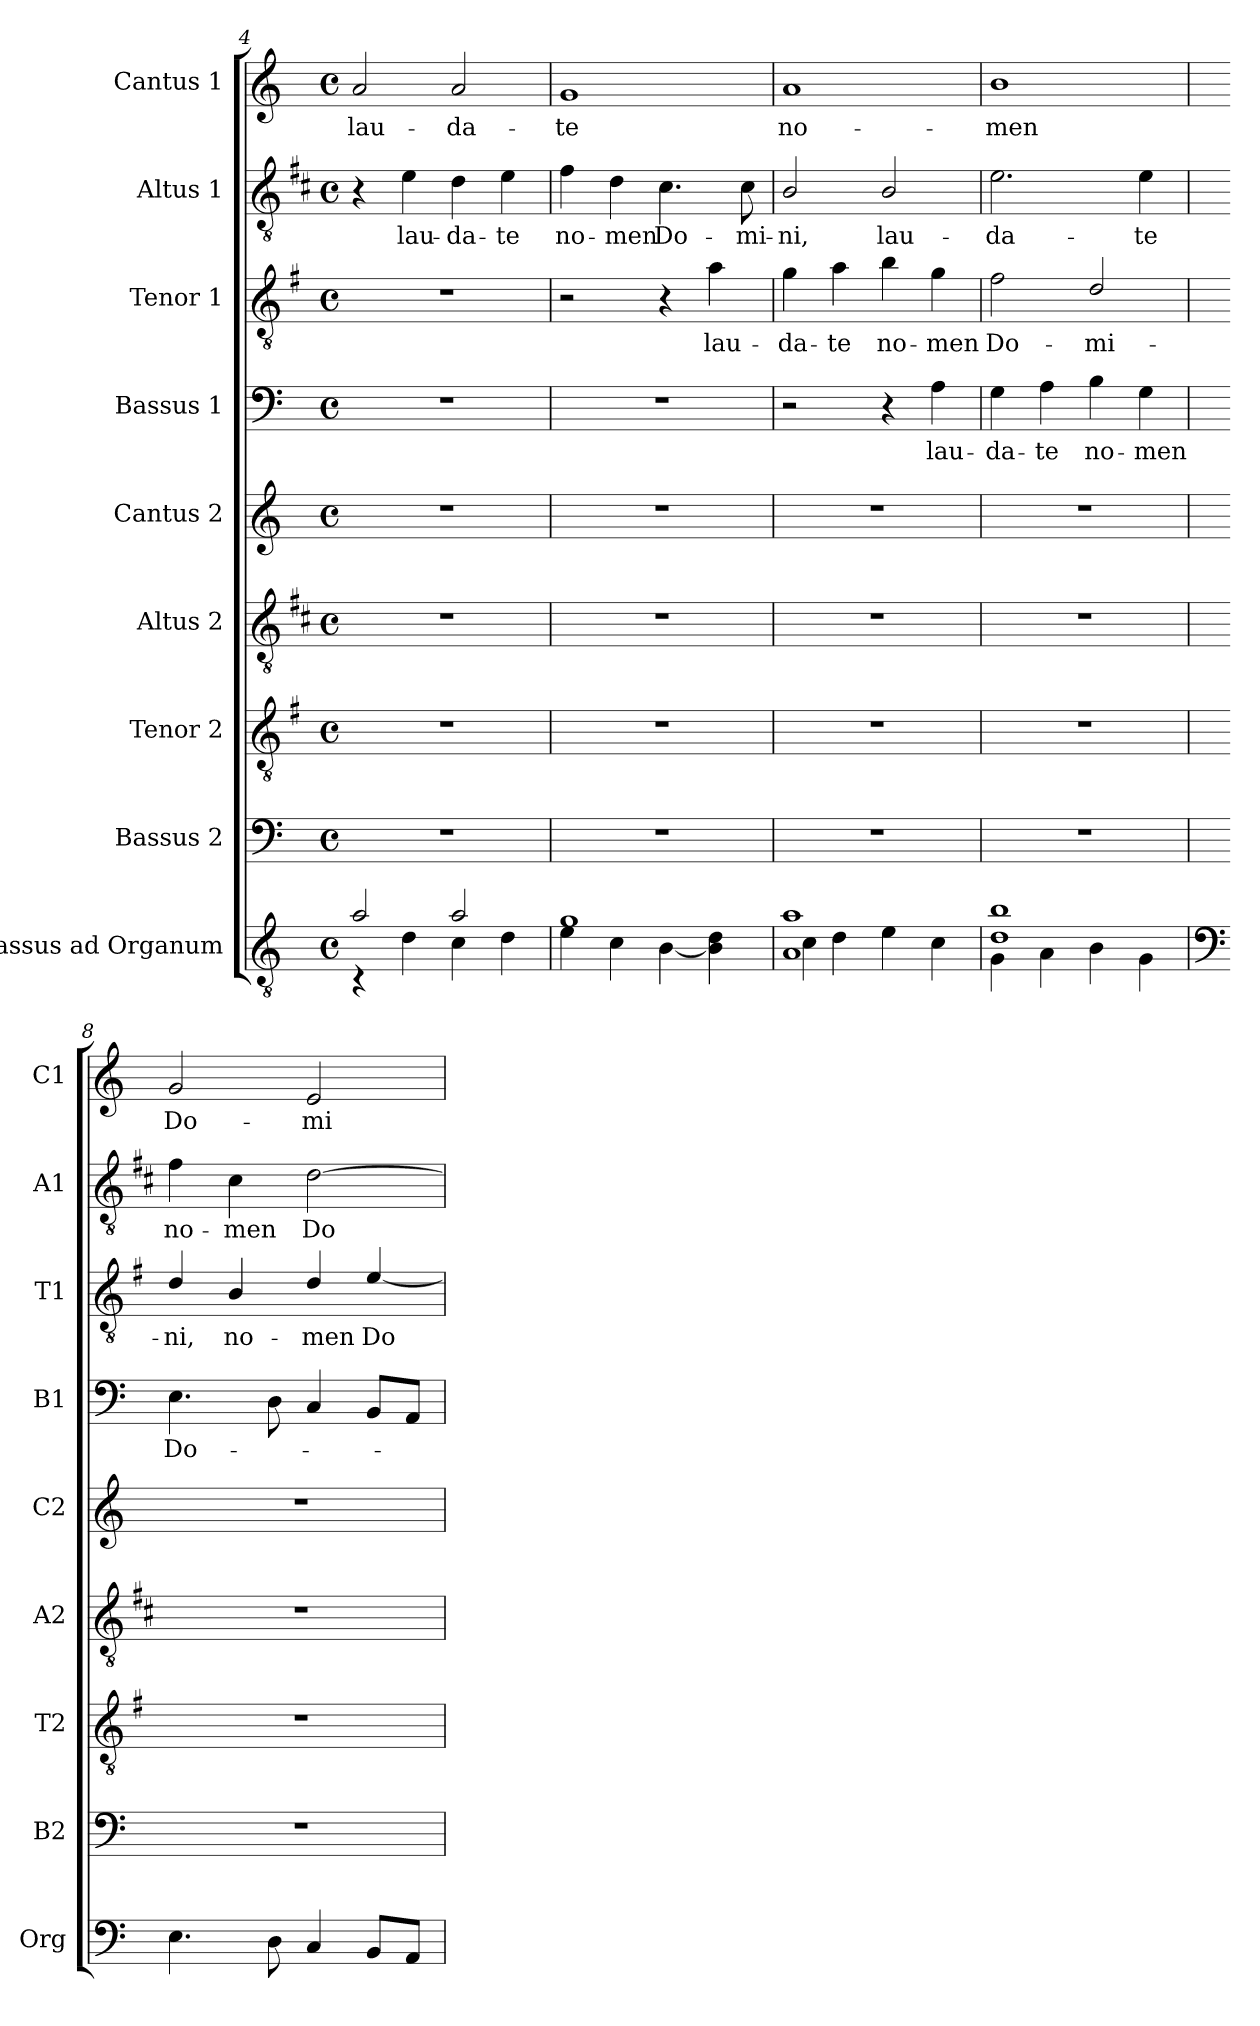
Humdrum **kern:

**kern	**kern	**kern	**kern	**kern	**kern	**text	**kern	**text	**kern	**text	**kern	**text
*part9	*part8	*part7	*part6	*part5	*part4	*part4	*part3	*part3	*part2	*part2	*part1	*part1
*staff9	*staff8	*staff7	*staff6	*staff5	*staff4	*staff4	*staff3	*staff3	*staff2	*staff2	*staff1	*staff1
*I"Bassus ad Organum	*I"Bassus 2	*I"Tenor 2	*I"Altus 2	*I"Cantus 2	*I"Bassus 1	*	*I"Tenor 1	*	*I"Altus 1	*	*I"Cantus 1	*
*I'Org	*I'B2	*I'T2	*I'A2	*I'C2	*I'B1	*	*I'T1	*	*I'A1	*	*I'C1	*
*clefGv2	*clefF4	*clefGv2	*clefGv2	*clefG2	*clefF4	*	*clefGv2	*	*clefGv2	*	*clefG2	*
*	*	*ITrd4c7	*ITrd1c2	*	*	*	*ITrd4c7	*	*ITrd1c2	*	*	*
*k[]	*k[]	*k[]	*k[]	*k[]	*k[]	*	*k[]	*	*k[]	*	*k[]	*
*C:	*C:	*C:	*C:	*C:	*C:	*	*C:	*	*C:	*	*C:	*
*M4/4	*M4/4	*M4/4	*M4/4	*M4/4	*M4/4	*	*M4/4	*	*M4/4	*	*M4/4	*
*met(c)	*met(c)	*met(c)	*met(c)	*met(c)	*met(c)	*	*met(c)	*	*met(c)	*	*met(c)	*
=4	=4	=4	=4	=4	=4	=4	=4	=4	=4	=4	=4	=4
*^	*	*	*	*	*	*	*	*	*	*	*	*
!	!	!	!	!	!	!	!	!	!	!	!	!	!LO:LY:b
2a/	4rC	1r	1r	1r	1r	1r	.	1r	.	4r	.	2a/	lau-
!	!	!	!	!	!	!	!	!	!	!	!LO:LY:b	!	!
.	4d\	.	.	.	.	.	.	.	.	4d\	lau-	.	.
!	!	!	!	!	!	!	!	!	!	!	!LO:LY:b	!	!LO:LY:b
2a/	4c\	.	.	.	.	.	.	.	.	4c\	-da-	2a/	-da-
!	!	!	!	!	!	!	!	!	!	!	!LO:LY:b	!	!
.	4d\	.	.	.	.	.	.	.	.	4d\	-te	.	.
=5	=5	=5	=5	=5	=5	=5	=5	=5	=5	=5	=5	=5	=5
!	!	!	!	!	!	!	!	!	!	!	!LO:LY:b	!	!LO:LY:b
1g	4e\	1r	1r	1r	1r	1r	.	2r	.	4e\	no-	1g	-te
!	!	!	!	!	!	!	!	!	!	!	!LO:LY:b	!	!
.	4c\	.	.	.	.	.	.	.	.	4c\	-men	.	.
!	!	!	!	!	!	!	!	!	!	!	!LO:LY:b	!	!
.	[<4B\	.	.	.	.	.	.	4r	.	4.B\	Do-	.	.
!	!	!	!	!	!	!	!	!	!LO:LY:b	!	!	!	!
.	4B\] 4d\	.	.	.	.	.	.	4d\	lau-	.	.	.	.
!	!	!	!	!	!	!	!	!	!	!	!LO:LY:b	!	!
.	.	.	.	.	.	.	.	.	.	8B\	-mi-	.	.
=6	=6	=6	=6	=6	=6	=6	=6	=6	=6	=6	=6	=6	=6
*	*^	*	*	*	*	*	*	*	*	*	*	*	*
!	!	!	!	!	!	!	!	!	!	!LO:LY:b	!	!LO:LY:b	!	!LO:LY:b
1a	1A	4c\	1r	1r	1r	1r	2r	.	4c\	-da-	2A/	-ni,	1a	no-
!	!	!	!	!	!	!	!	!	!	!LO:LY:b	!	!	!	!
.	.	4d\	.	.	.	.	.	.	4d\	-te	.	.	.	.
!	!	!	!	!	!	!	!	!	!	!LO:LY:b	!	!LO:LY:b	!	!
.	.	4e\	.	.	.	.	4r	.	4e\	no-	2A/	lau-	.	.
!	!	!	!	!	!	!	!	!LO:LY:b	!	!LO:LY:b	!	!	!	!
.	.	4c\	.	.	.	.	4A\	lau-	4c\	-men	.	.	.	.
!!LO:PB:g=z
=7	=7	=7	=7	=7	=7	=7	=7	=7	=7	=7	=7	=7	=7	=7
!	!	!	!	!	!	!	!	!LO:LY:b	!	!LO:LY:b	!	!LO:LY:b	!	!LO:LY:b
1b	4G\	1d	1r	1r	1r	1r	4G\	-da-	2B\	Do-	2.d\	-da-	1b	-men
!	!	!	!	!	!	!	!	!LO:LY:b	!	!	!	!	!	!
.	4A\	.	.	.	.	.	4A\	-te	.	.	.	.	.	.
!	!	!	!	!	!	!	!	!LO:LY:b	!	!LO:LY:b	!	!	!	!
.	4B\	.	.	.	.	.	4B\	no-	2G/	-mi-	.	.	.	.
!	!	!	!	!	!	!	!	!LO:LY:b	!	!	!	!LO:LY:b	!	!
.	4G\	.	.	.	.	.	4G\	-men	.	.	4d\	-te	.	.
*v	*v	*v	*	*	*	*	*	*	*	*	*	*	*	*
=8	=8	=8	=8	=8	=8	=8	=8	=8	=8	=8	=8	=8
*clefF4	*	*	*	*	*	*	*	*	*	*	*	*
*^	*	*	*	*	*	*	*	*	*	*	*	*
!	!	!	!	!	!	!	!LO:LY:b	!	!LO:LY:b	!	!LO:LY:b	!	!LO:LY:b
*v	*v	*	*	*	*	*	*	*	*	*	*	*	*
4.E\	1r	1r	1r	1r	4.E\	Do-	4G/	-ni,	4e\	no-	2g/	Do-
!	!	!	!	!	!	!	!	!LO:LY:b	!	!LO:LY:b	!	!
.	.	.	.	.	.	.	4E/	no-	4B\	-men	.	.
8D\	.	.	.	.	8D\	.	.	.	.	.	.	.
!	!	!	!	!	!	!	!	!LO:LY:b	!	!LO:LY:b	!	!LO:LY:b
4C/	.	.	.	.	4C/	.	4G/	-men	[2c\	Do-	2e/	-mi-
!	!	!	!	!	!	!	!	!LO:LY:b	!	!	!	!
8BB/L	.	.	.	.	8BB/L	.	[4A/	Do-	.	.	.	.
8AA/J	.	.	.	.	8AA/J	.	.	.	.	.	.	.
=	=	=	=	=	=	=	=	=	=	=	=	=
*-	*-	*-	*-	*-	*-	*-	*-	*-	*-	*-	*-	*-
